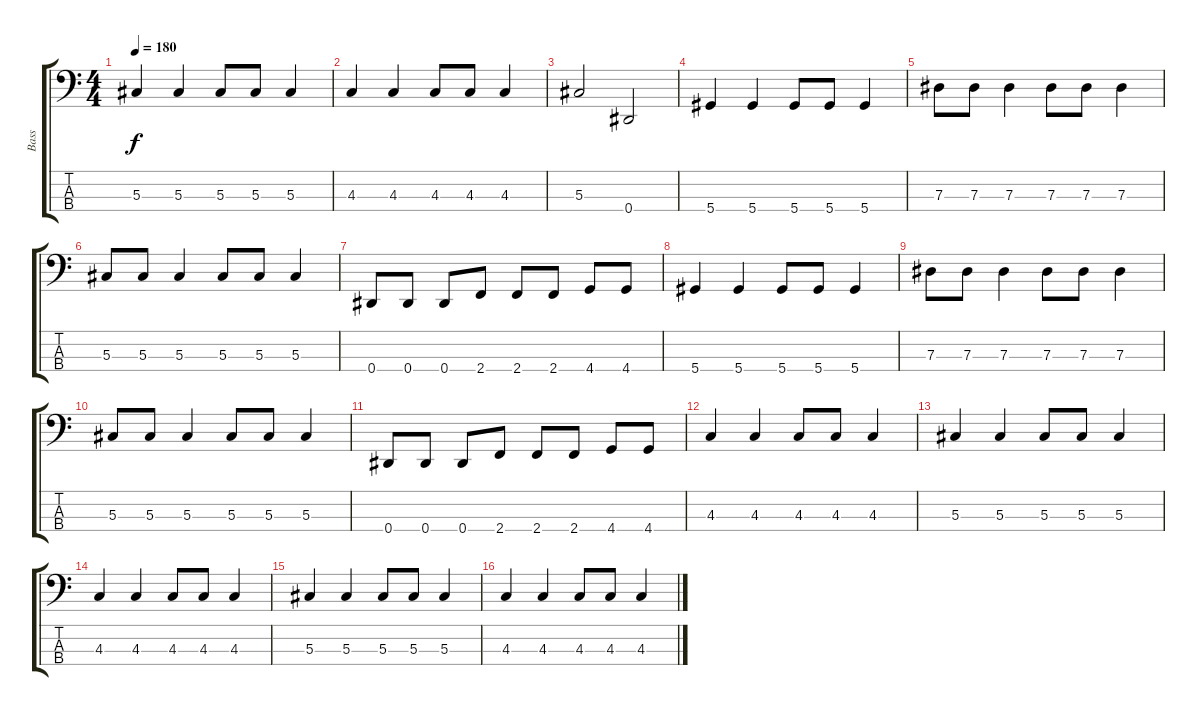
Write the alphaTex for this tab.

\track ("Bass" "Bass") {instrument electricbassfinger}
\staff {score tabs}
\tuning (Gb2 Db2 Ab1 Eb1) {hide}
\ts (4 4)
\tempo 180
\clef f4
\ks c
5.3.4{dy f} 5.3.4 5.3.8 5.3.8 5.3.4 |
4.3.4 4.3.4 4.3.8 4.3.8 4.3.4 |
5.3.2 0.4.2 |
5.4.4 5.4.4 5.4.8 5.4.8 5.4.4 |
7.3.8 7.3.8 7.3.4 7.3.8 7.3.8 7.3.4 |
5.3.8 5.3.8 5.3.4 5.3.8 5.3.8 5.3.4 |
0.4.8 0.4.8 0.4.8 2.4.8 2.4.8 2.4.8 4.4.8 4.4.8 |
5.4.4 5.4.4 5.4.8 5.4.8 5.4.4 |
7.3.8 7.3.8 7.3.4 7.3.8 7.3.8 7.3.4 |
5.3.8 5.3.8 5.3.4 5.3.8 5.3.8 5.3.4 |
0.4.8 0.4.8 0.4.8 2.4.8 2.4.8 2.4.8 4.4.8 4.4.8 |
4.3.4 4.3.4 4.3.8 4.3.8 4.3.4 |
5.3.4 5.3.4 5.3.8 5.3.8 5.3.4 |
4.3.4 4.3.4 4.3.8 4.3.8 4.3.4 |
5.3.4 5.3.4 5.3.8 5.3.8 5.3.4 |
4.3.4 4.3.4 4.3.8 4.3.8 4.3.4
